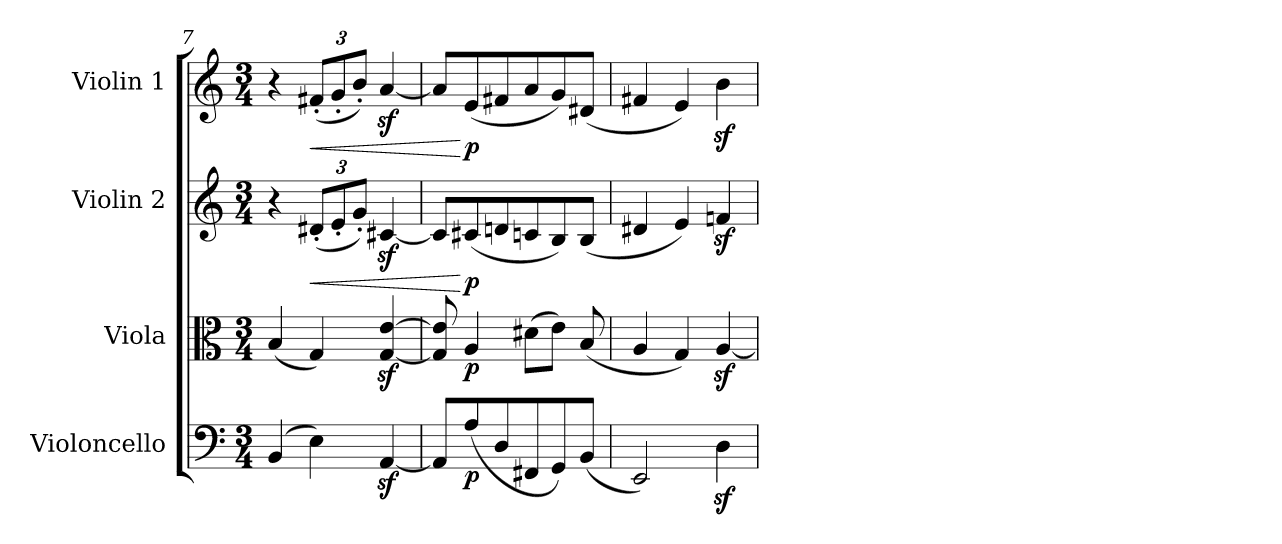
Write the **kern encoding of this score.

**kern	**dynam	**kern	**dynam	**kern	**dynam	**kern	**dynam
*part4	*part4	*part3	*part3	*part2	*part2	*part1	*part1
*staff4	*staff4	*staff3	*staff3	*staff2	*staff2	*staff1	*staff1
*I"Violoncello	*	*I"Viola	*	*I"Violin 2	*	*I"Violin 1	*
*I'Vc	*	*I'Vla	*	*I'Vln	*	*I'Vln	*
*clefF4	*	*clefC3	*	*clefG2	*	*clefG2	*
*k[]	*	*k[]	*	*k[]	*	*k[]	*
*M3/4	*	*M3/4	*	*M3/4	*	*M3/4	*
=7	=7	=7	=7	=7	=7	=7	=7
(4BB/	.	(4B/	.	4r	.	4r	.
*	*	*	*	*Xbrackettup	*	*	*
!	!	!	!	!	!LO:HP:b	!	!
*	*	*	*	*	*	*Xbrackettup	*
!	!	!	!	!	!	!	!LO:HP:b
4E\)	.	4G/)	.	(12d#X'/L	<	(12f#X'/L	<
.	.	.	.	12e'/	.	12g'/	.
.	.	.	.	12g'/J)	.	12b'/J)	.
[4AAz</	.	[4G/z< [4e/z<	.	[4c#Xz</	.	[4az</	.
!!LO:LB:g=z
=8	=8	=8	=8	=8	=8	=8	=8
8AA/L]	.	8G/] 8e/]	.	8c#/L]	.	8a/L]	.
!	!LO:DY:b	!	!LO:DY:b	!	!LO:DY:n=1:b	!	!LO:DY:n=1:b
(8A/	p	4A/	p	(8c#X/	[ p	(8e/	[ p
8D/	.	.	.	8dn/	.	8f#X/	.
8FF#X/	.	(8d#X\L	.	8cn/	.	8a/	.
8GG/)	.	8e\J)	.	8B/)	.	8g/)	.
(8BB/J	.	(8B/	.	(8B/J	.	(8d#X/J	.
=9	=9	=9	=9	=9	=9	=9	=9
2EE/)	.	4A/	.	4d#X/	.	4f#X/	.
.	.	4G/)	.	4e/)	.	4e/)	.
4Dz<\	.	[4Az</	.	4fnz</	.	4bz<\	.
=	=	=	=	=	=	=	=
*-	*-	*-	*-	*-	*-	*-	*-
